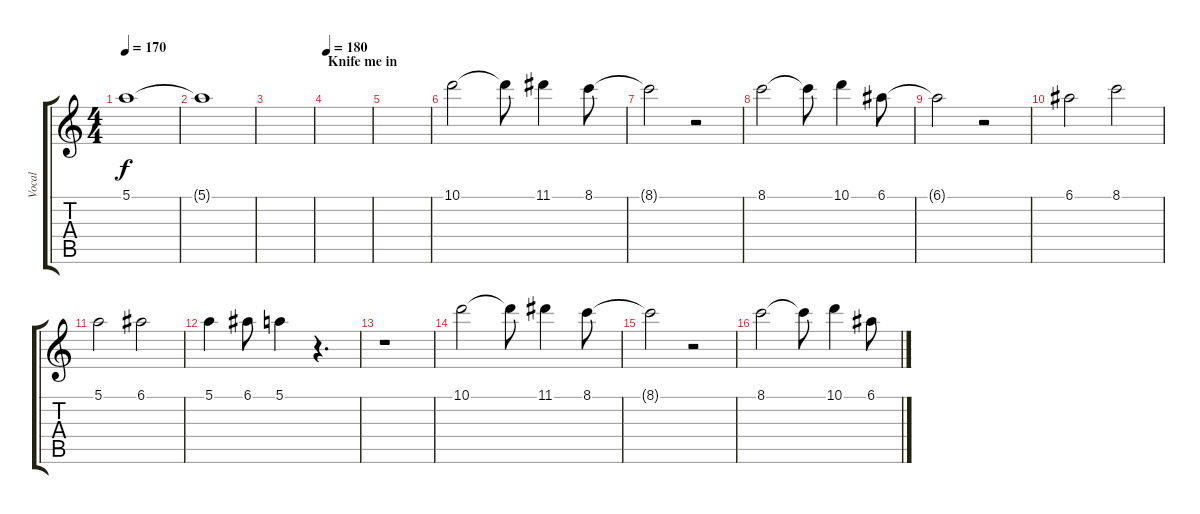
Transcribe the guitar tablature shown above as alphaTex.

\track ("Vocal" "Vocal") {instrument overdrivenguitar}
\staff {score tabs}
\tuning (E4 B3 G3 D3 A2 E2) {hide}
\ts (4 4)
\tempo 170
\clef g2
\ks c
5.1{t}.1{dy f} |
5.1{t}.1 |
|
\section ("" "Knife me in")
\tempo 180
|
|
10.1.2{volume 14 instrument overdrivenguitar} 10.1{t}.8 11.1.4 8.1.8 |
8.1{t}.2 r.2 |
8.1.2 8.1{t}.8 10.1.4 6.1.8 |
6.1{t}.2 r.2 |
6.1.2 8.1.2 |
5.1.2 6.1.2 |
5.1.4 6.1.8 5.1.4 r.4{d} |
r.1 |
10.1.2 10.1{t}.8 11.1.4 8.1.8 |
8.1{t}.2 r.2 |
8.1.2 8.1{t}.8 10.1.4 6.1.8
